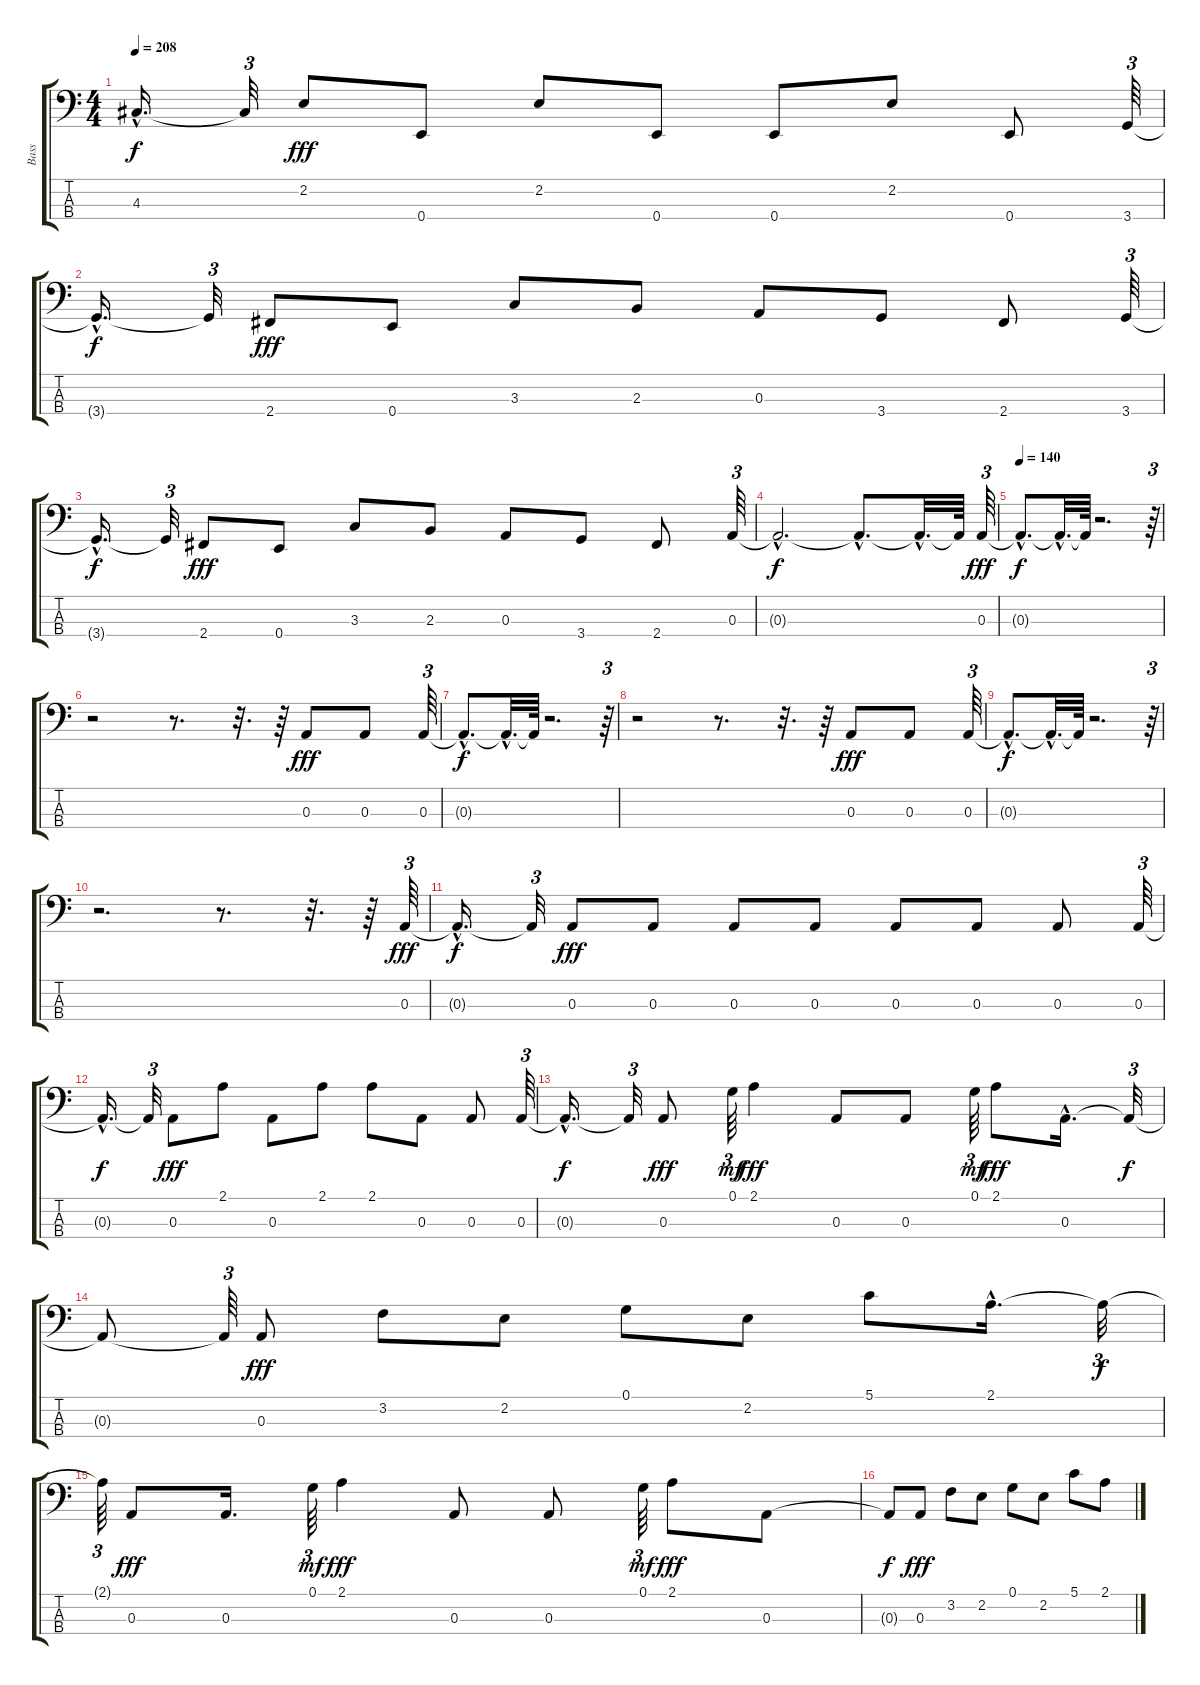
\track ("Bass" "Bass") {instrument electricbassfinger}
\staff {score tabs}
\tuning (G2 D2 A1 E1) {hide}
\ts (4 4)
\tempo 208
\clef f4
\ks c
4.3{hac t}.16{d dy f} 4.3{t}.32{tu (3 2)} 2.2.8{dy fff} 0.4.8 2.2.8 0.4.8 0.4.8 2.2.8 0.4.8 3.4.64{tu (3 2)} |
3.4{hac t}.16{d dy f} 3.4{t}.32{tu (3 2)} 2.4.8{dy fff} 0.4.8 3.3.8 2.3.8 0.3.8 3.4.8 2.4.8 3.4.64{tu (3 2)} |
3.4{hac t}.16{d dy f} 3.4{t}.32{tu (3 2)} 2.4.8{dy fff} 0.4.8 3.3.8 2.3.8 0.3.8 3.4.8 2.4.8 0.3.64{tu (3 2)} |
0.3{hac t}.2{d dy f} 0.3{hac t}.8{d} 0.3{hac t}.32{d} 0.3{t}.64 0.3.64{tu (3 2) dy fff} |
\tempo 140
0.3{hac t}.8{d dy f} 0.3{hac t}.32{d} 0.3{t}.64 r.2{d} r.64{tu (3 2)} |
r.2 r.8{d} r.32{d} r.64 0.3.8{dy fff} 0.3.8 0.3.64{tu (3 2)} |
0.3{hac t}.8{d dy f} 0.3{hac t}.32{d} 0.3{t}.64 r.2{d} r.64{tu (3 2)} |
r.2 r.8{d} r.32{d} r.64 0.3.8{dy fff} 0.3.8 0.3.64{tu (3 2)} |
0.3{hac t}.8{d dy f} 0.3{hac t}.32{d} 0.3{t}.64 r.2{d} r.64{tu (3 2)} |
r.2{d} r.8{d} r.32{d} r.64 0.3.64{tu (3 2) dy fff} |
0.3{hac t}.16{d dy f} 0.3{t}.32{tu (3 2)} 0.3.8{dy fff} 0.3.8 0.3.8 0.3.8 0.3.8 0.3.8 0.3.8 0.3.64{tu (3 2)} |
0.3{hac t}.16{d dy f} 0.3{t}.32{tu (3 2)} 0.3.8{dy fff} 2.1.8 0.3.8 2.1.8 2.1.8 0.3.8 0.3.8 0.3.64{tu (3 2)} |
0.3{hac t}.16{d dy f} 0.3{t}.32{tu (3 2)} 0.3.8{dy fff} 0.1.64{tu (3 2) dy mf} 2.1.4{dy fff} 0.3.8 0.3.8 0.1.64{tu (3 2) dy mf} 2.1.8{dy fff} 0.3{hac}.16{d} 0.3{t}.32{tu (3 2) dy f} |
0.3{t}.8 0.3{t}.64{tu (3 2)} 0.3.8{dy fff} 3.2.8 2.2.8 0.1.8 2.2.8 5.1.8 2.1{hac}.16{d} 2.1{t}.32{tu (3 2) dy f} |
2.1{t}.64{tu (3 2)} 0.3.8{dy fff} 0.3.16{d} 0.1.64{tu (3 2) dy mf} 2.1.4{dy fff} 0.3.8 0.3.8 0.1.64{tu (3 2) dy mf} 2.1.8{dy fff} 0.3.8 |
0.3{t}.8{dy f} 0.3.8{dy fff} 3.2.8 2.2.8 0.1.8 2.2.8 5.1.8 2.1.8
